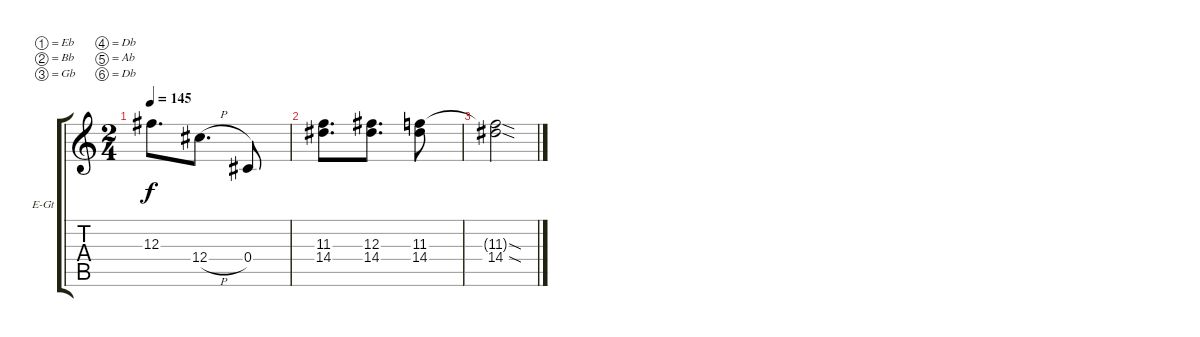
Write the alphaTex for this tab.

\bracketExtendMode groupsimilarinstruments
\firstSystemTrackNameOrientation horizontal
\otherSystemsTrackNameOrientation horizontal
\track ("Guitar 1" "E-Gt") {instrument overdrivenguitar}
\staff {score tabs}
\tuning (Eb4 Bb3 Gb3 Db3 Ab2 Db2)
\ts (2 4)
\tempo 145
\clef g2
\ks c
12.3.8{d dy f} 12.4{h}.8{d} 0.4.8 |
(11.3 14.4).8{d} (12.3 14.4).8{d} (11.3 14.4).8 |
(11.3{sod t} 14.4{sod}).2
